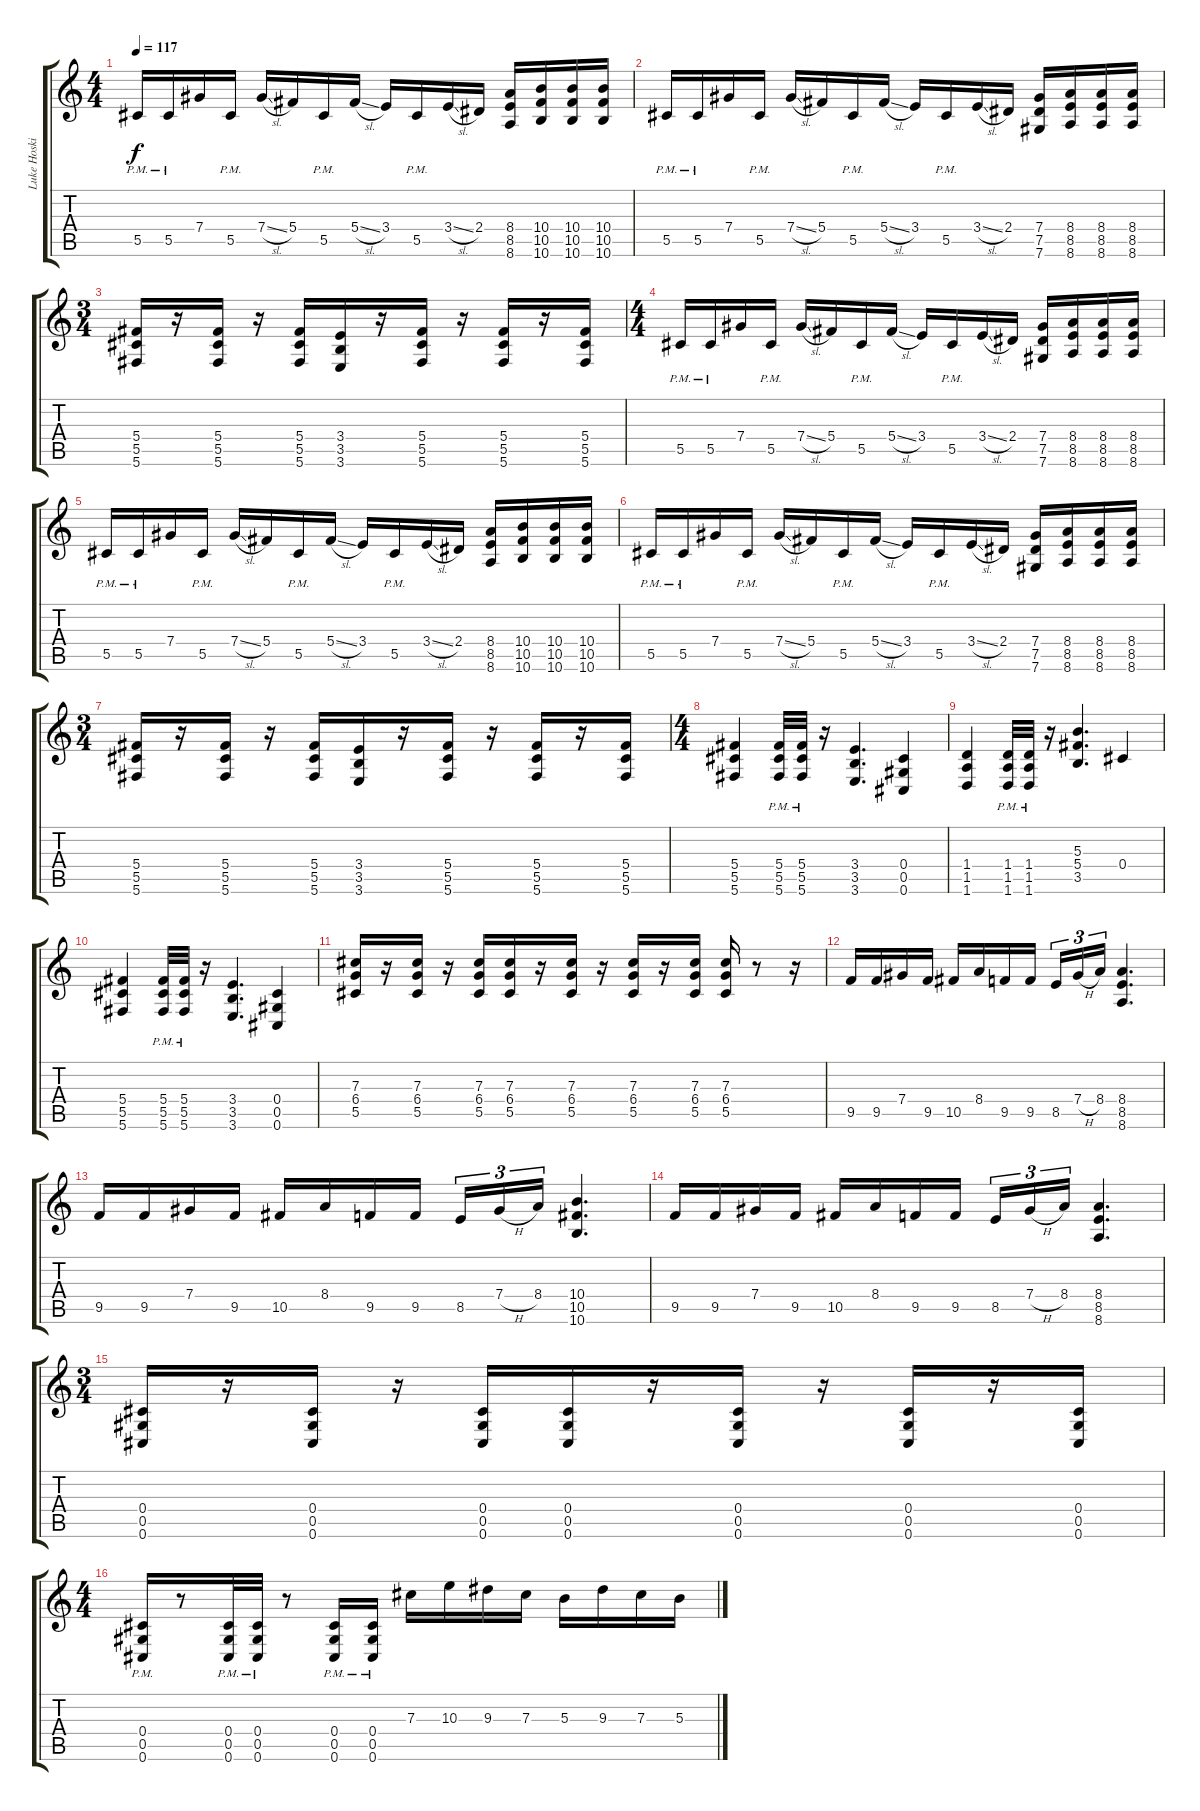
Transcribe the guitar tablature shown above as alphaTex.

\track ("Luke Hoskin" "Luke Hoski") {instrument overdrivenguitar}
\staff {score tabs}
\tuning (Eb4 Bb3 Gb3 Db3 Ab2 Db2) {hide}
\ts (4 4)
\tempo 117
\clef g2
\ks c
5.5{pm}.16{dy f} 5.5{pm}.16 7.4.16 5.5{pm}.16 7.4{sl}.16 5.4.16 5.5{pm}.16 5.4{sl}.16 3.4.16 5.5{pm}.16 3.4{sl}.16 2.4.16 (8.4 8.5 8.6).16 (10.4 10.5 10.6).16 (10.4 10.5 10.6).16 (10.4 10.5 10.6).16 |
5.5{pm}.16 5.5{pm}.16 7.4.16 5.5{pm}.16 7.4{sl}.16 5.4.16 5.5{pm}.16 5.4{sl}.16 3.4.16 5.5{pm}.16 3.4{sl}.16 2.4.16 (7.4 7.5 7.6).16 (8.4 8.5 8.6).16 (8.4 8.5 8.6).16 (8.4 8.5 8.6).16 |
\ts (3 4)
(5.4 5.5 5.6).16 r.16 (5.4 5.5 5.6).16 r.16 (5.4 5.5 5.6).16 (3.4 3.5 3.6).16 r.16 (5.4 5.5 5.6).16 r.16 (5.4 5.5 5.6).16 r.16 (5.4 5.5 5.6).16 |
\ts (4 4)
5.5{pm}.16 5.5{pm}.16 7.4.16 5.5{pm}.16 7.4{sl}.16 5.4.16 5.5{pm}.16 5.4{sl}.16 3.4.16 5.5{pm}.16 3.4{sl}.16 2.4.16 (7.4 7.5 7.6).16 (8.4 8.5 8.6).16 (8.4 8.5 8.6).16 (8.4 8.5 8.6).16 |
5.5{pm}.16 5.5{pm}.16 7.4.16 5.5{pm}.16 7.4{sl}.16 5.4.16 5.5{pm}.16 5.4{sl}.16 3.4.16 5.5{pm}.16 3.4{sl}.16 2.4.16 (8.4 8.5 8.6).16 (10.4 10.5 10.6).16 (10.4 10.5 10.6).16 (10.4 10.5 10.6).16 |
5.5{pm}.16 5.5{pm}.16 7.4.16 5.5{pm}.16 7.4{sl}.16 5.4.16 5.5{pm}.16 5.4{sl}.16 3.4.16 5.5{pm}.16 3.4{sl}.16 2.4.16 (7.4 7.5 7.6).16 (8.4 8.5 8.6).16 (8.4 8.5 8.6).16 (8.4 8.5 8.6).16 |
\ts (3 4)
(5.4 5.5 5.6).16 r.16 (5.4 5.5 5.6).16 r.16 (5.4 5.5 5.6).16 (3.4 3.5 3.6).16 r.16 (5.4 5.5 5.6).16 r.16 (5.4 5.5 5.6).16 r.16 (5.4 5.5 5.6).16 |
\ts (4 4)
(5.4 5.5 5.6).4 (5.4{pm} 5.5{pm} 5.6{pm}).32 (5.4{pm} 5.5{pm} 5.6{pm}).32 r.16 (3.4 3.5 3.6).4{d} (0.4 0.5 0.6).4 |
(1.4 1.5 1.6).4 (1.4{pm} 1.5{pm} 1.6{pm}).32 (1.4{pm} 1.5{pm} 1.6{pm}).32 r.16 (5.3 5.4 3.5).4{d} 0.4.4 |
(5.4 5.5 5.6).4 (5.4{pm} 5.5{pm} 5.6{pm}).32 (5.4{pm} 5.5{pm} 5.6{pm}).32 r.16 (3.4 3.5 3.6).4{d} (0.4 0.5 0.6).4 |
(7.3 6.4 5.5).16 r.16 (7.3 6.4 5.5).16 r.16 (7.3 6.4 5.5).16 (7.3 6.4 5.5).16 r.16 (7.3 6.4 5.5).16 r.16 (7.3 6.4 5.5).16 r.16 (7.3 6.4 5.5).16 (7.3 6.4 5.5).16 r.8 r.16 |
9.5.16 9.5.16 7.4.16 9.5.16 10.5.16 8.4.16 9.5.16 9.5.16 8.5.16{tu (3 2)} 7.4{h}.16{tu (3 2)} 8.4.16{tu (3 2)} (8.4 8.5 8.6).4{d} |
9.5.16 9.5.16 7.4.16 9.5.16 10.5.16 8.4.16 9.5.16 9.5.16 8.5.16{tu (3 2)} 7.4{h}.16{tu (3 2)} 8.4.16{tu (3 2)} (10.4 10.5 10.6).4{d} |
9.5.16 9.5.16 7.4.16 9.5.16 10.5.16 8.4.16 9.5.16 9.5.16 8.5.16{tu (3 2)} 7.4{h}.16{tu (3 2)} 8.4.16{tu (3 2)} (8.4 8.5 8.6).4{d} |
\ts (3 4)
(0.4 0.5 0.6).16 r.16 (0.4 0.5 0.6).16 r.16 (0.4 0.5 0.6).16 (0.4 0.5 0.6).16 r.16 (0.4 0.5 0.6).16 r.16 (0.4 0.5 0.6).16 r.16 (0.4 0.5 0.6).16 |
\ts (4 4)
(0.4{pm} 0.5{pm} 0.6{pm}).16 r.8 (0.4{pm} 0.5{pm} 0.6{pm}).32 (0.4{pm} 0.5{pm} 0.6{pm}).32 r.8 (0.4{pm} 0.5{pm} 0.6{pm}).16 (0.4{pm} 0.5{pm} 0.6{pm}).16 7.3.16 10.3.16 9.3.16 7.3.16 5.3.16 9.3.16 7.3.16 5.3.16
